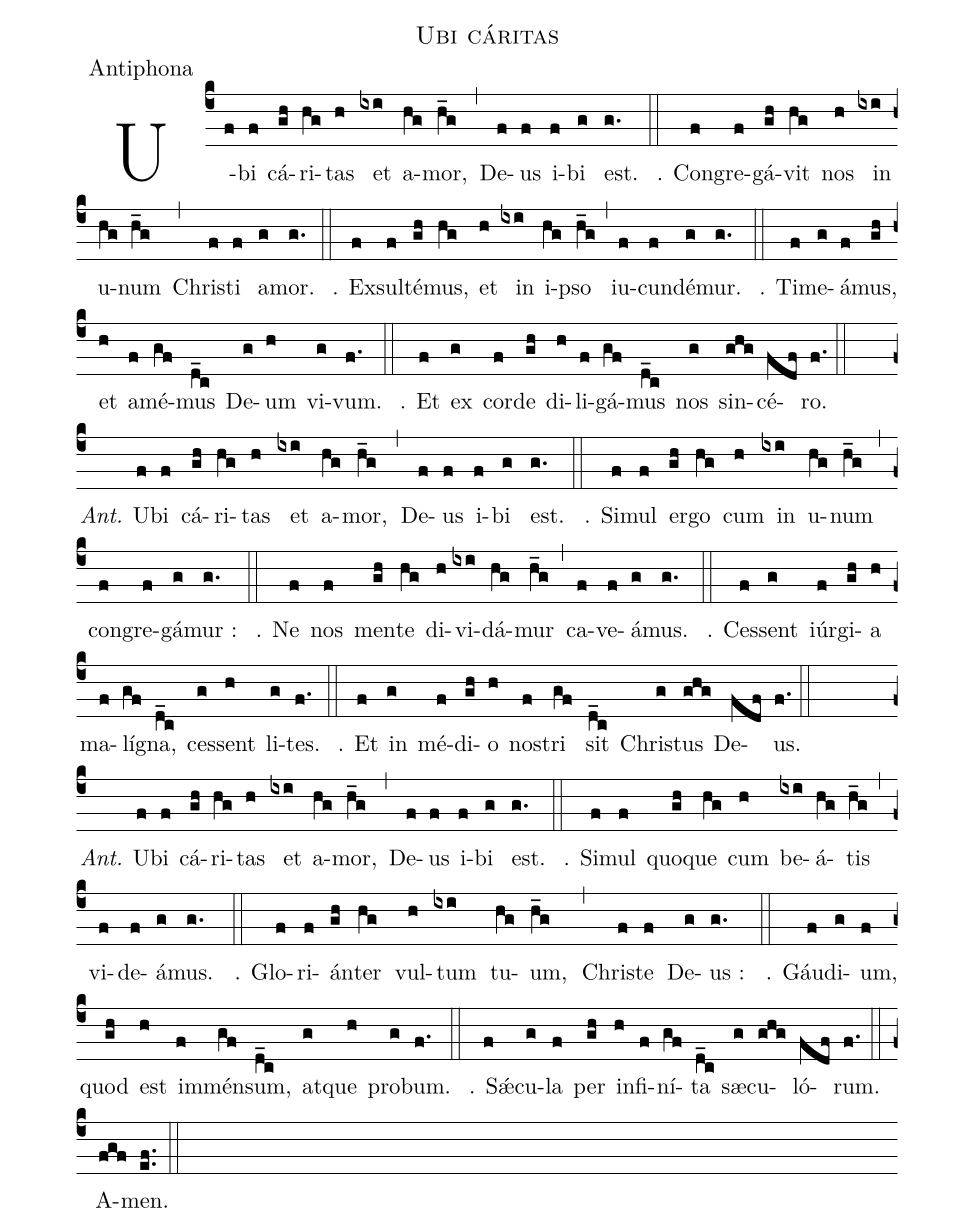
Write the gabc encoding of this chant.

name:Ubi cáritas;
office-part:Antiphona;
%%
(c4) U(f)bi(f) cá(gh)ri(hg)tas (h) et(ixi) a(hg)mor,(h_g) (,) De(f)us(f) i(f)bi(g) est.(g.) (::)

℣. Con(f)gre(f)gá(gh)vit(hg) nos (h) in(ixi) u(hg)num(h_g) (,) Chri(f)sti(f) a(g)mor.(g.) (::)

℣. Ex(f)sul(f)té(gh)mus,(hg) et (h) in(ixi) i(hg)pso(h_g) (,) iu(f)cun(f)dé(g)mur.(g.) (::)

℣. Ti(f)me(g)á(f)mus,(gh) et(h) a(f)mé(gf)mus(d_c) De(g)um(h) vi(g)vum.(f.) (::)

℣. Et(f) ex(g) cor(f)de(gh) di(h)li(f)gá(gf)mus(d_c) nos(g) sin(ghg)cé(fdf)ro.(f.) (::Z)


<i>Ant.</i> {U}(f)bi(f) cá(gh)ri(hg)tas (h) et(ixi) a(hg)mor,(h_g) (,) De(f)us(f) i(f)bi(g) est.(g.) (::)

℣. Si(f)mul(f) er(gh)go(hg) cum(h) in(ixi) u(hg)num(h_g) (,) con(f)gre(f)gá(g)mur :(g.) (::)

℣. Ne(f) nos(f) men(gh)te(hg) di(h)vi(ixi)dá(hg)mur(h_g) (,) ca(f)ve(f)á(g)mus.(g.) (::)

℣. Ces(f)sent(g) iúr(f)gi(gh)a(h) ma(f)lí(gf)gna,(d_c) ces(g)sent(h) li(g)tes.(f.) (::)

℣. Et(f) in(g) mé(f)di(gh)o(h) no(f)stri(gf) sit(d_c) Chri(g)stus(ghg) De(fdf)us.(f.) (::Z)


<i>Ant.</i> {U}(f)bi(f) cá(gh)ri(hg)tas (h) et(ixi) a(hg)mor,(h_g) (,) De(f)us(f) i(f)bi(g) est.(g.) (::)

℣. Si(f)mul(f) quo(gh)que(hg) cum(h) be(ixi)á(hg)tis(h_g) (,) vi(f)de(f)á(g)mus.(g.) (::)

℣. Glo(f)ri(f)án(gh)ter(hg) vul(h)tum(ixi) tu(hg)um,(h_g) (,) Chri(f)ste(f) De(g)us :(g.) (::)

℣. Gáu(f)di(g)um,(f) quod(gh) est(h) im(f)mén(gf)sum,(d_c) at(g)que(h) pro(g)bum.(f.) (::)

℣. S<sp>'ae</sp>(f)cu(g)la(f) per(gh) in(h)fi(f)ní(gf)ta(d_c) sæ(g)cu(ghg)ló(fdf)rum.(f.) (::)

A(fgf)men.(ef..) (::)
